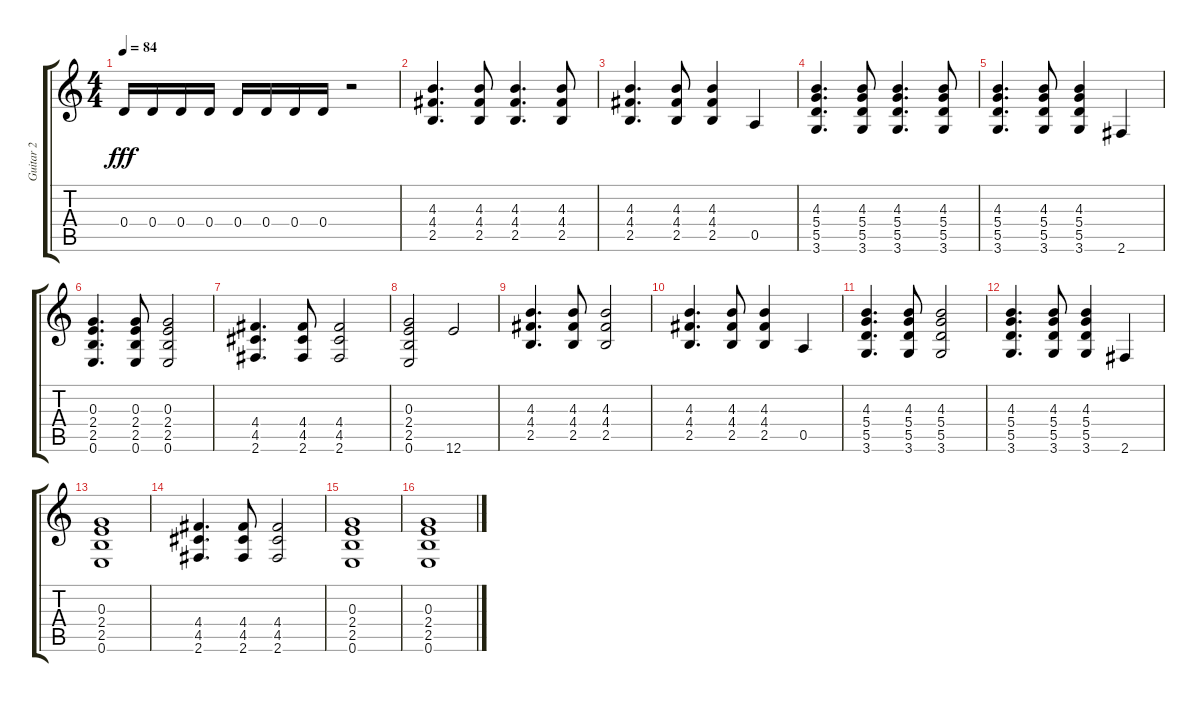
\track ("Guitar 2" "Guitar 2") {instrument distortionguitar}
\staff {score tabs}
\tuning (E4 B3 G3 D3 A2 E2) {hide}
\ts (4 4)
\tempo 84
\clef g2
\ks c
0.4.16{dy fff} 0.4.16 0.4.16 0.4.16 0.4.16 0.4.16 0.4.16 0.4.16 r.2 |
(4.3 4.4 2.5).4{d} (4.3 4.4 2.5).8 (4.3 4.4 2.5).4{d} (4.3 4.4 2.5).8 |
(4.3 4.4 2.5).4{d} (4.3 4.4 2.5).8 (4.3 4.4 2.5).4 0.5.4 |
(4.3 5.4 5.5 3.6).4{d} (4.3 5.4 5.5 3.6).8 (4.3 5.4 5.5 3.6).4{d} (4.3 5.4 5.5 3.6).8 |
(4.3 5.4 5.5 3.6).4{d} (4.3 5.4 5.5 3.6).8 (4.3 5.4 5.5 3.6).4 2.6.4 |
(0.3 2.4 2.5 0.6).4{d} (0.3 2.4 2.5 0.6).8 (0.3 2.4 2.5 0.6).2 |
(4.4 4.5 2.6).4{d} (4.4 4.5 2.6).8 (4.4 4.5 2.6).2 |
(0.3 2.4 2.5 0.6).2 12.6.2 |
(4.3 4.4 2.5).4{d} (4.3 4.4 2.5).8 (4.3 4.4 2.5).2 |
(4.3 4.4 2.5).4{d} (4.3 4.4 2.5).8 (4.3 4.4 2.5).4 0.5.4 |
(4.3 5.4 5.5 3.6).4{d} (4.3 5.4 5.5 3.6).8 (4.3 5.4 5.5 3.6).2 |
(4.3 5.4 5.5 3.6).4{d} (4.3 5.4 5.5 3.6).8 (4.3 5.4 5.5 3.6).4 2.6.4 |
(0.3 2.4 2.5 0.6).1 |
(4.4 4.5 2.6).4{d} (4.4 4.5 2.6).8 (4.4 4.5 2.6).2 |
(0.3 2.4 2.5 0.6).1 |
(0.3 2.4 2.5 0.6).1
